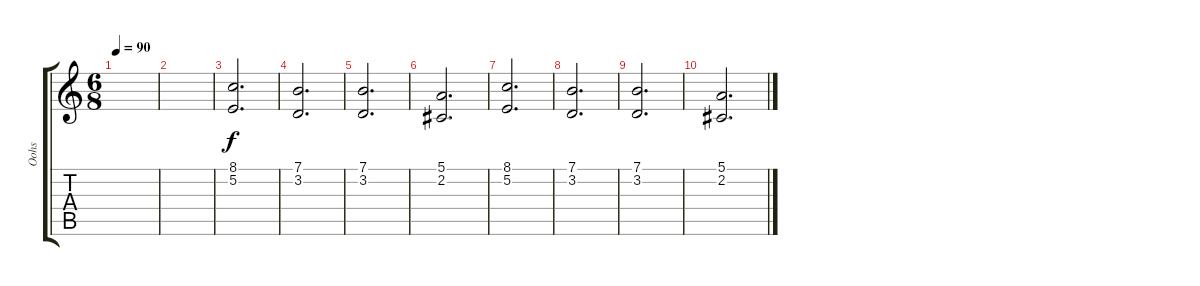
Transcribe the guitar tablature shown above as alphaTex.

\track ("Oohs" "Oohs") {instrument voiceoohs}
\staff {score tabs}
\tuning (E4 B3 G3 D3 A2 E2) {hide}
\ts (6 8)
\tempo 90
\clef g2
\ks c
|
|
(8.1 5.2).2{d} |
(7.1 3.2).2{d} |
(7.1 3.2).2{d} |
(5.1 2.2).2{d} |
(8.1 5.2).2{d} |
(7.1 3.2).2{d} |
(7.1 3.2).2{d} |
(5.1 2.2).2{d}
